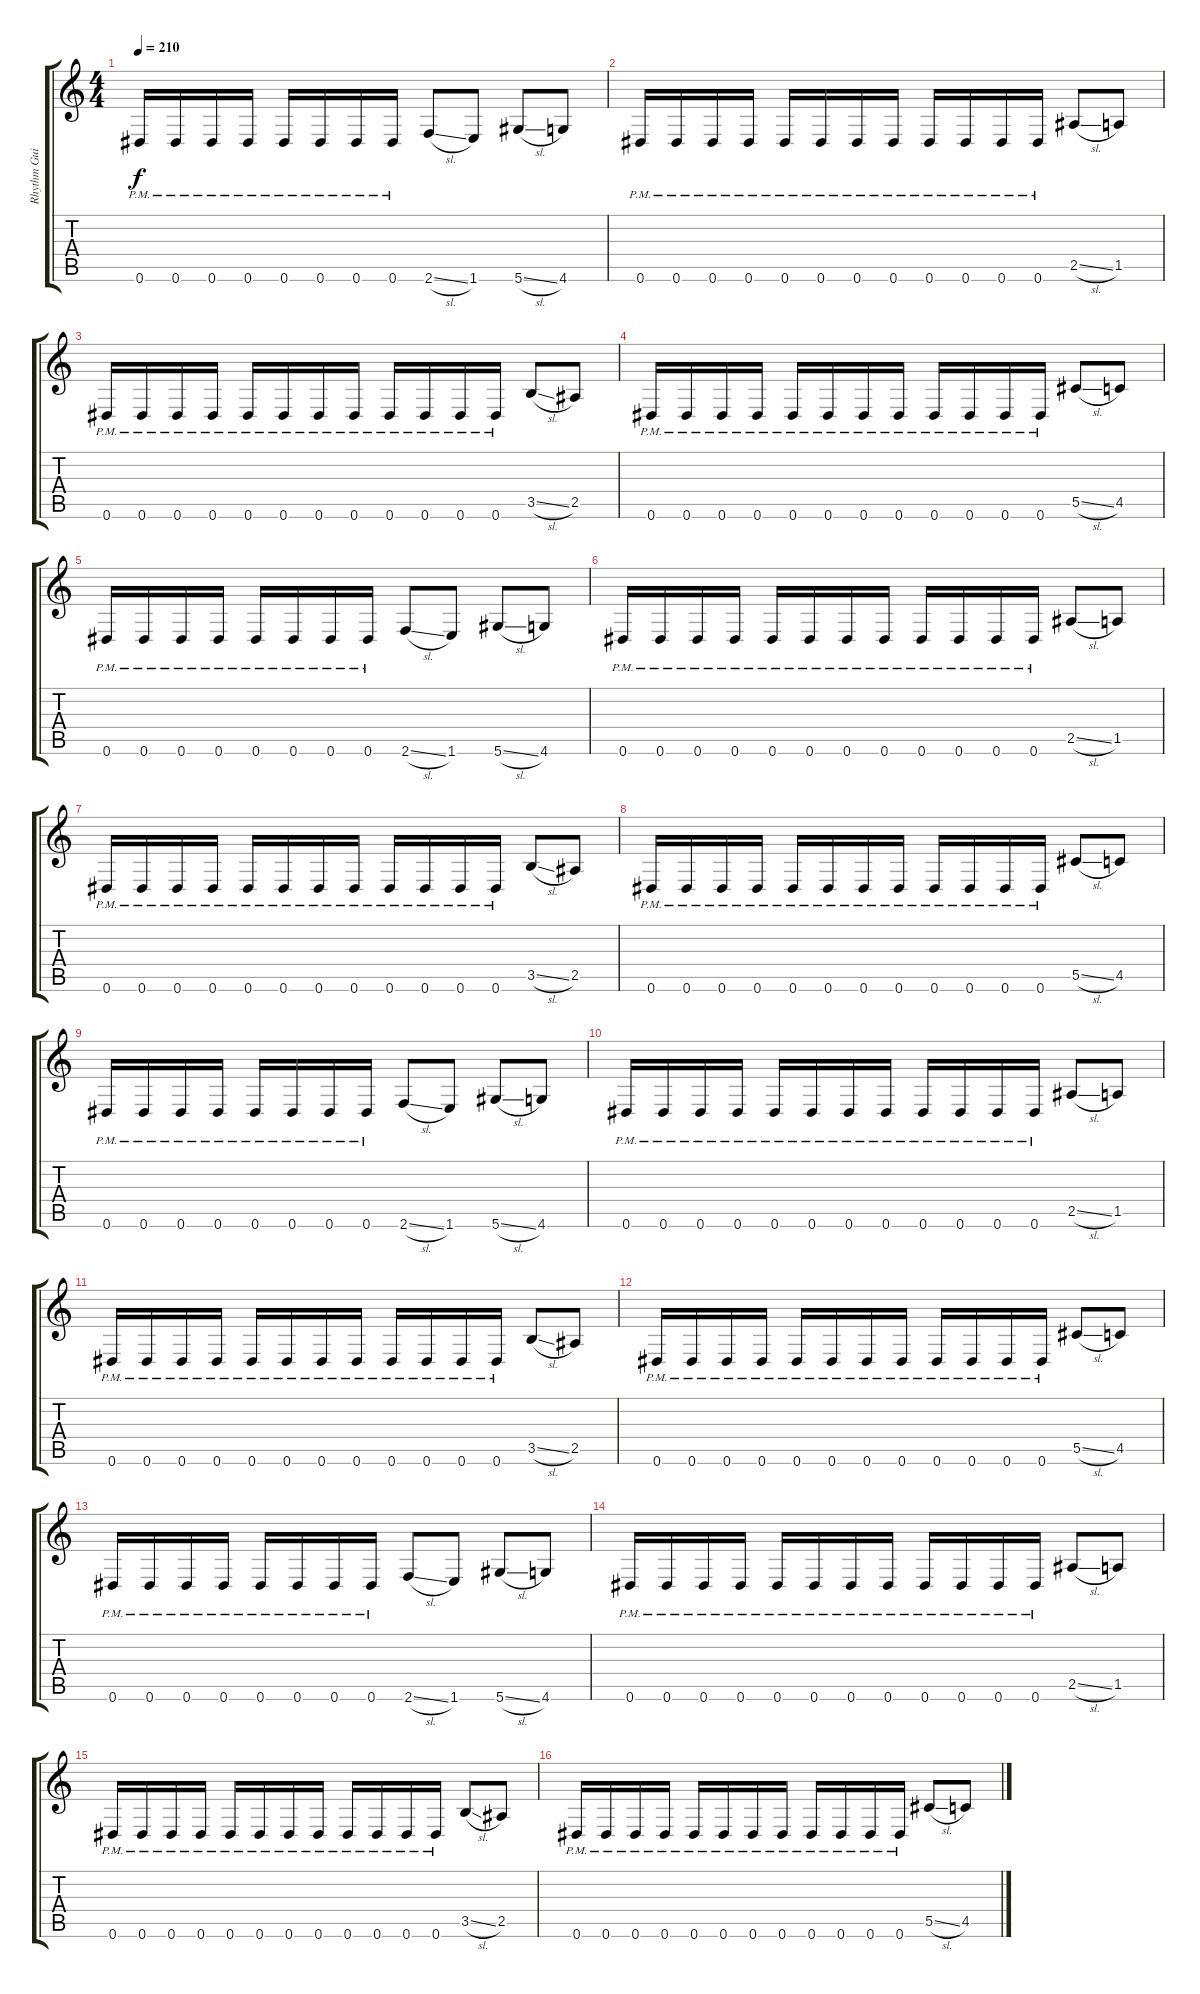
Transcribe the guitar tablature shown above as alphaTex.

\track ("Rhythm Guitar" "Rhythm Gui") {instrument distortionguitar}
\staff {score tabs}
\tuning (Eb4 Bb3 Gb3 Db3 Ab2 Eb2) {hide}
\ts (4 4)
\tempo 210
\clef g2
\ks c
0.6{pm}.16{dy f} 0.6{pm}.16 0.6{pm}.16 0.6{pm}.16 0.6{pm}.16 0.6{pm}.16 0.6{pm}.16 0.6{pm}.16 2.6{sl}.8 1.6.8 5.6{sl}.8 4.6.8 |
0.6{pm}.16 0.6{pm}.16 0.6{pm}.16 0.6{pm}.16 0.6{pm}.16 0.6{pm}.16 0.6{pm}.16 0.6{pm}.16 0.6{pm}.16 0.6{pm}.16 0.6{pm}.16 0.6{pm}.16 2.5{sl}.8 1.5.8 |
0.6{pm}.16 0.6{pm}.16 0.6{pm}.16 0.6{pm}.16 0.6{pm}.16 0.6{pm}.16 0.6{pm}.16 0.6{pm}.16 0.6{pm}.16 0.6{pm}.16 0.6{pm}.16 0.6{pm}.16 3.5{sl}.8 2.5.8 |
0.6{pm}.16 0.6{pm}.16 0.6{pm}.16 0.6{pm}.16 0.6{pm}.16 0.6{pm}.16 0.6{pm}.16 0.6{pm}.16 0.6{pm}.16 0.6{pm}.16 0.6{pm}.16 0.6{pm}.16 5.5{sl}.8 4.5.8 |
0.6{pm}.16 0.6{pm}.16 0.6{pm}.16 0.6{pm}.16 0.6{pm}.16 0.6{pm}.16 0.6{pm}.16 0.6{pm}.16 2.6{sl}.8 1.6.8 5.6{sl}.8 4.6.8 |
0.6{pm}.16 0.6{pm}.16 0.6{pm}.16 0.6{pm}.16 0.6{pm}.16 0.6{pm}.16 0.6{pm}.16 0.6{pm}.16 0.6{pm}.16 0.6{pm}.16 0.6{pm}.16 0.6{pm}.16 2.5{sl}.8 1.5.8 |
0.6{pm}.16 0.6{pm}.16 0.6{pm}.16 0.6{pm}.16 0.6{pm}.16 0.6{pm}.16 0.6{pm}.16 0.6{pm}.16 0.6{pm}.16 0.6{pm}.16 0.6{pm}.16 0.6{pm}.16 3.5{sl}.8 2.5.8 |
0.6{pm}.16 0.6{pm}.16 0.6{pm}.16 0.6{pm}.16 0.6{pm}.16 0.6{pm}.16 0.6{pm}.16 0.6{pm}.16 0.6{pm}.16 0.6{pm}.16 0.6{pm}.16 0.6{pm}.16 5.5{sl}.8 4.5.8 |
0.6{pm}.16 0.6{pm}.16 0.6{pm}.16 0.6{pm}.16 0.6{pm}.16 0.6{pm}.16 0.6{pm}.16 0.6{pm}.16 2.6{sl}.8 1.6.8 5.6{sl}.8 4.6.8 |
0.6{pm}.16 0.6{pm}.16 0.6{pm}.16 0.6{pm}.16 0.6{pm}.16 0.6{pm}.16 0.6{pm}.16 0.6{pm}.16 0.6{pm}.16 0.6{pm}.16 0.6{pm}.16 0.6{pm}.16 2.5{sl}.8 1.5.8 |
0.6{pm}.16 0.6{pm}.16 0.6{pm}.16 0.6{pm}.16 0.6{pm}.16 0.6{pm}.16 0.6{pm}.16 0.6{pm}.16 0.6{pm}.16 0.6{pm}.16 0.6{pm}.16 0.6{pm}.16 3.5{sl}.8 2.5.8 |
0.6{pm}.16 0.6{pm}.16 0.6{pm}.16 0.6{pm}.16 0.6{pm}.16 0.6{pm}.16 0.6{pm}.16 0.6{pm}.16 0.6{pm}.16 0.6{pm}.16 0.6{pm}.16 0.6{pm}.16 5.5{sl}.8 4.5.8 |
0.6{pm}.16 0.6{pm}.16 0.6{pm}.16 0.6{pm}.16 0.6{pm}.16 0.6{pm}.16 0.6{pm}.16 0.6{pm}.16 2.6{sl}.8 1.6.8 5.6{sl}.8 4.6.8 |
0.6{pm}.16 0.6{pm}.16 0.6{pm}.16 0.6{pm}.16 0.6{pm}.16 0.6{pm}.16 0.6{pm}.16 0.6{pm}.16 0.6{pm}.16 0.6{pm}.16 0.6{pm}.16 0.6{pm}.16 2.5{sl}.8 1.5.8 |
0.6{pm}.16 0.6{pm}.16 0.6{pm}.16 0.6{pm}.16 0.6{pm}.16 0.6{pm}.16 0.6{pm}.16 0.6{pm}.16 0.6{pm}.16 0.6{pm}.16 0.6{pm}.16 0.6{pm}.16 3.5{sl}.8 2.5.8 |
0.6{pm}.16 0.6{pm}.16 0.6{pm}.16 0.6{pm}.16 0.6{pm}.16 0.6{pm}.16 0.6{pm}.16 0.6{pm}.16 0.6{pm}.16 0.6{pm}.16 0.6{pm}.16 0.6{pm}.16 5.5{sl}.8 4.5.8
